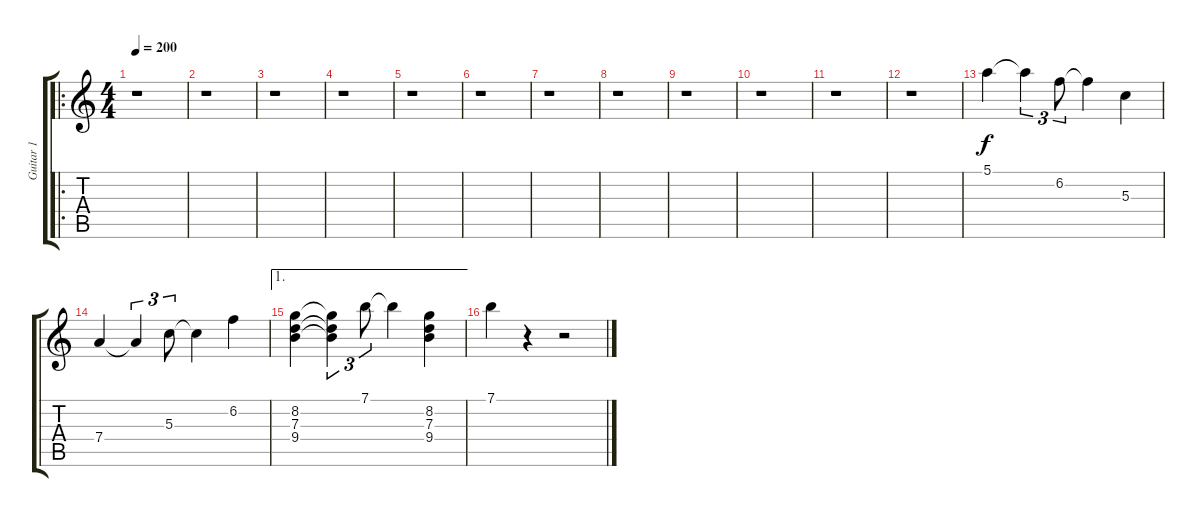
\track ("Guitar 1" "Guitar 1") {instrument distortionguitar}
\staff {score tabs}
\tuning (E4 B3 G3 D3 A2 E2) {hide}
\ro
\ts (4 4)
\tempo 200
\clef g2
\ks c
r.1{dy f} |
r.1 |
r.1 |
r.1 |
r.1 |
r.1 |
r.1 |
r.1 |
r.1 |
r.1 |
r.1 |
r.1 |
5.1.4 5.1{t}.4{tu (3 2)} 6.2.8{tu (3 2)} 6.2{t}.4 5.3.4 |
7.4.4 7.4{t}.4{tu (3 2)} 5.3.8{tu (3 2)} 5.3{t}.4 6.2.4 |
\ae 1
(8.2 7.3 9.4).4 (8.2{t} 7.3{t} 9.4{t}).4{tu (3 2)} 7.1.8{tu (3 2)} 7.1{t}.4 (8.2 7.3 9.4).4 |
7.1.4 r.4 r.2
